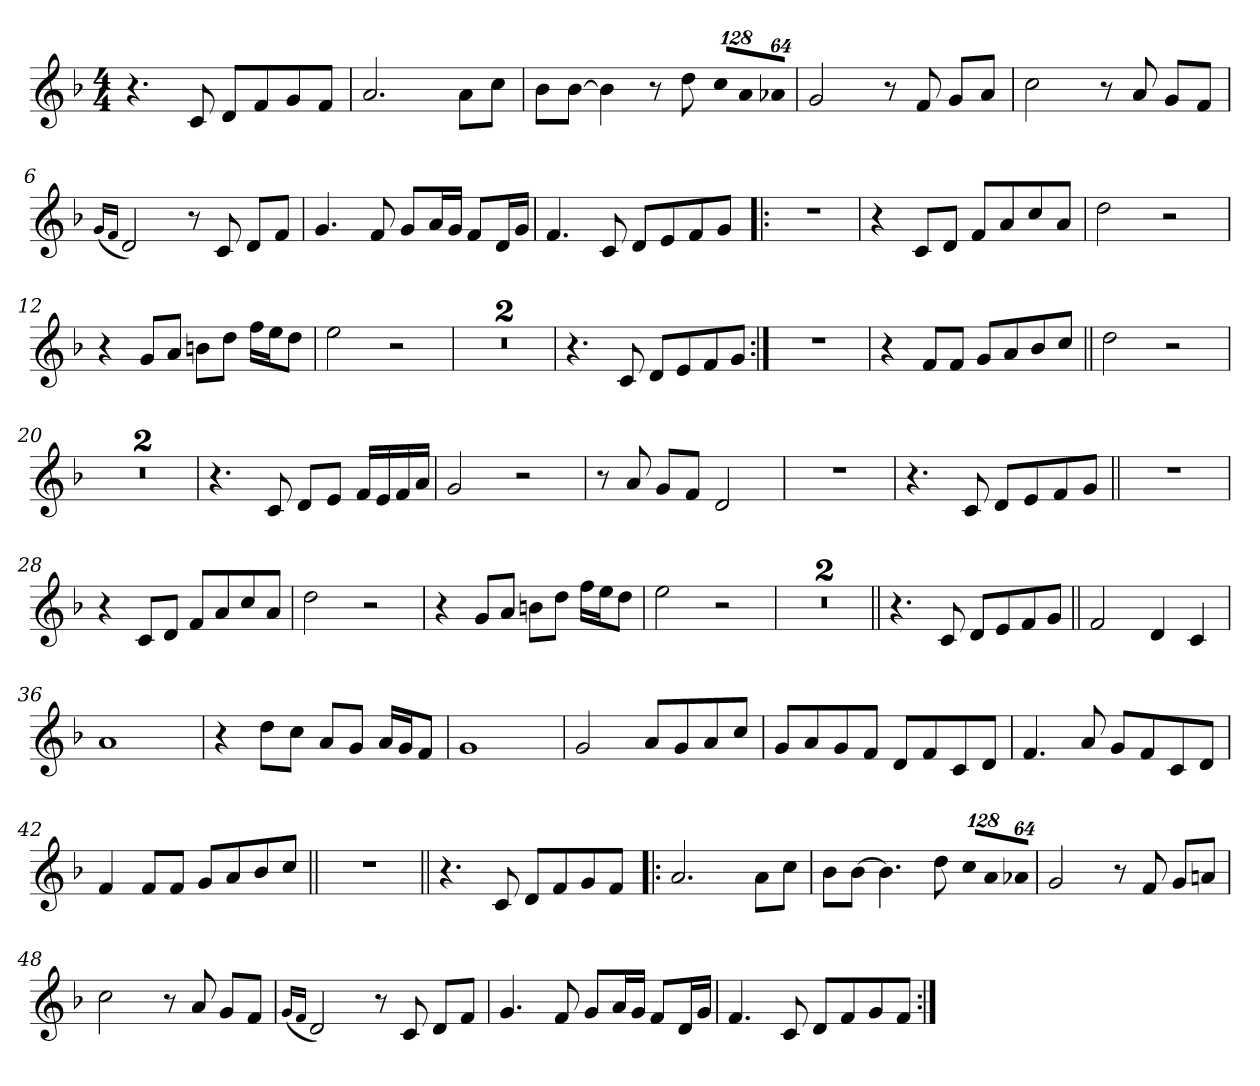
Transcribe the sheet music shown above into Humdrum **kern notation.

**kern
*part1
*staff1
!!LO:PB:g=z
*clefG2
*k[b-]
*F:
*M4/4
*MM86
=1
4.r
8ci/
8di/L
8fi/
8gi/
8fi/J
=2
2.ai/
8ai\L
8cci\J
=3
8b-i\L
[>8b-i\J
4b-i\]
8r
8ddi\
*Xbrackettup
!LO:N:vis=8
1024%85cci/L
!LO:N:vis=8
1024%85ai/
!LO:N:vis=8
512%43a-Xi/J
=4
2gi/
8r
8fi/
8gi/L
8ai/J
=5
2cci\
8r
8ai/
8gi/L
8fi/J
!!LO:LB:g=z
=6
(16qgi/LL
16qfi/JJ
2di/)
8r
8ci/
8di/L
8fi/J
=7
4.gi/
8fi/
8gi/L
16ai/L
16gi/JJ
8fi/L
16di/L
16gi/JJ
=8
4.fi/
8ci/
8di/L
8ei/
8fi/
8gi/J
=9!|:
1r
=10
4r
8ci/L
8di/J
8fi/L
8ai/
8cci/
8ai/J
!!LO:LB:g=z
=11
2ddi\
2r
=12
4r
8gi/L
8ai/J
8bni\L
8ddi\J
16ffi\LL
16eei\J
8ddi\J
=13
2eei\
2r
=14
1r
=15
1r
=16
4.r
8ci/
8di/L
8ei/
8fi/
8gi/J
=17:|!
1r
!!LO:LB:g=z
=18
4r
8fi/L
8fi/J
8gi/L
8ai/
8b-i/
8cci/J
=19||
2ddi\
2r
=20
1r
=21
1r
=22
4.r
8ci/
8di/L
8ei/J
16fi/LL
16ei/
16fi/
16ai/JJ
=23
2gi/
2r
!!LO:LB:g=z
=24
8r
8ai/
8gi/L
8fi/J
2di/
=25
1r
=26
4.r
8ci/
8di/L
8ei/
8fi/
8gi/J
=27||
1r
=28
4r
8ci/L
8di/J
8fi/L
8ai/
8cci/
8ai/J
=29
2ddi\
2r
!!LO:LB:g=z
=30
4r
8gi/L
8ai/J
8bni\L
8ddi\J
16ffi\LL
16eei\J
8ddi\J
=31
2eei\
2r
=32
1r
=33
1r
=34||
4.r
8ci/
8di/L
8ei/
8fi/
8gi/J
=35||
2fi/
4di/
4ci/
=36
1ai
!!LO:LB:g=z
=37
4r
8ddi\L
8cci\J
8ai/L
8gi/J
16ai/LL
16gi/J
8fi/J
=38
1gi
=39
2gi/
8ai/L
8gi/
8ai/
8cci/J
=40
8gi/L
8ai/
8gi/
8fi/J
8di/L
8fi/
8ci/
8di/J
=41
4.fi/
8ai/
8gi/L
8fi/
8ci/
8di/J
!!LO:LB:g=z
=42
4fi/
8fi/L
8fi/J
8gi/L
8ai/
8b-i/
8cci/J
=43||
1r
=44||
4.r
8ci/
8di/L
8fi/
8gi/
8fi/J
=45!|:
2.ai/
8ai\L
8cci\J
=46
8b-i\L
[>8b-i\J
4.b-i\]
8ddi\
!LO:N:vis=8
1024%85cci/L
!LO:N:vis=8
1024%85ai/
!LO:N:vis=8
512%43a-Xi/J
!!LO:LB:g=z
=47
2gi/
8r
8fi/
8gi/L
8ani/J
=48
2cci\
8r
8ai/
8gi/L
8fi/J
=49
(16qgi/LL
16qfi/JJ
2di/)
8r
8ci/
8di/L
8fi/J
=50
4.gi/
8fi/
8gi/L
16ai/L
16gi/JJ
8fi/L
16di/L
16gi/JJ
=51
4.fi/
8ci/
8di/L
8fi/
8gi/
8fi/J
=:|!
*-
